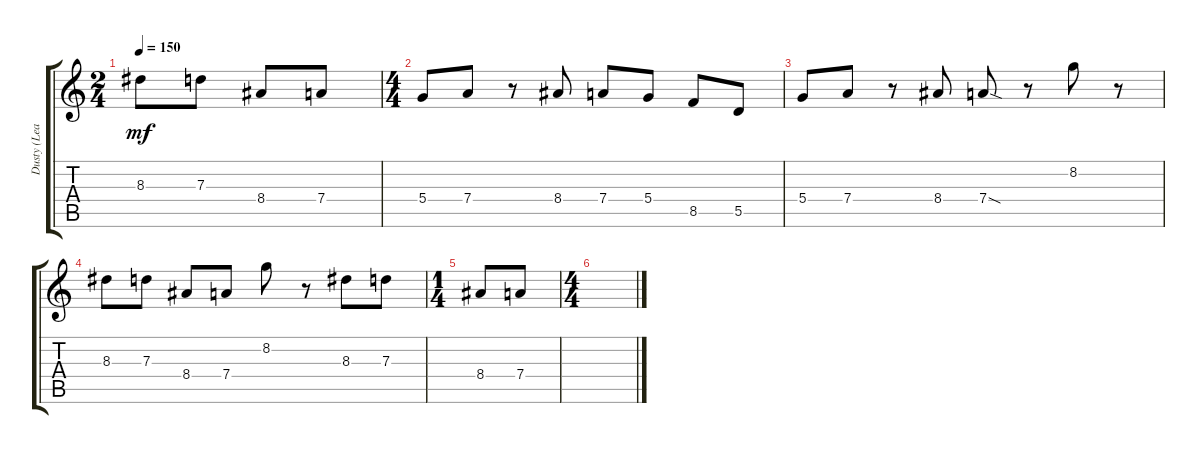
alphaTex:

\track ("Dusty (Lead)" "Dusty (Lea") {instrument distortionguitar}
\staff {score tabs}
\tuning (E4 B3 G3 D3 A2 D2) {hide}
\ts (2 4)
\tempo 150
\clef g2
\ks c
8.3.8{dy mf} 7.3.8 8.4.8 7.4.8 |
\ts (4 4)
5.4.8 7.4.8 r.8 8.4.8 7.4.8 5.4.8 8.5.8 5.5.8 |
5.4.8 7.4.8 r.8 8.4.8 7.4{sod}.8 r.8 8.2.8 r.8 |
8.3.8 7.3.8 8.4.8 7.4.8 8.2.8 r.8 8.3.8 7.3.8 |
\ts (1 4)
8.4.8 7.4.8 |
\ts (4 4)
